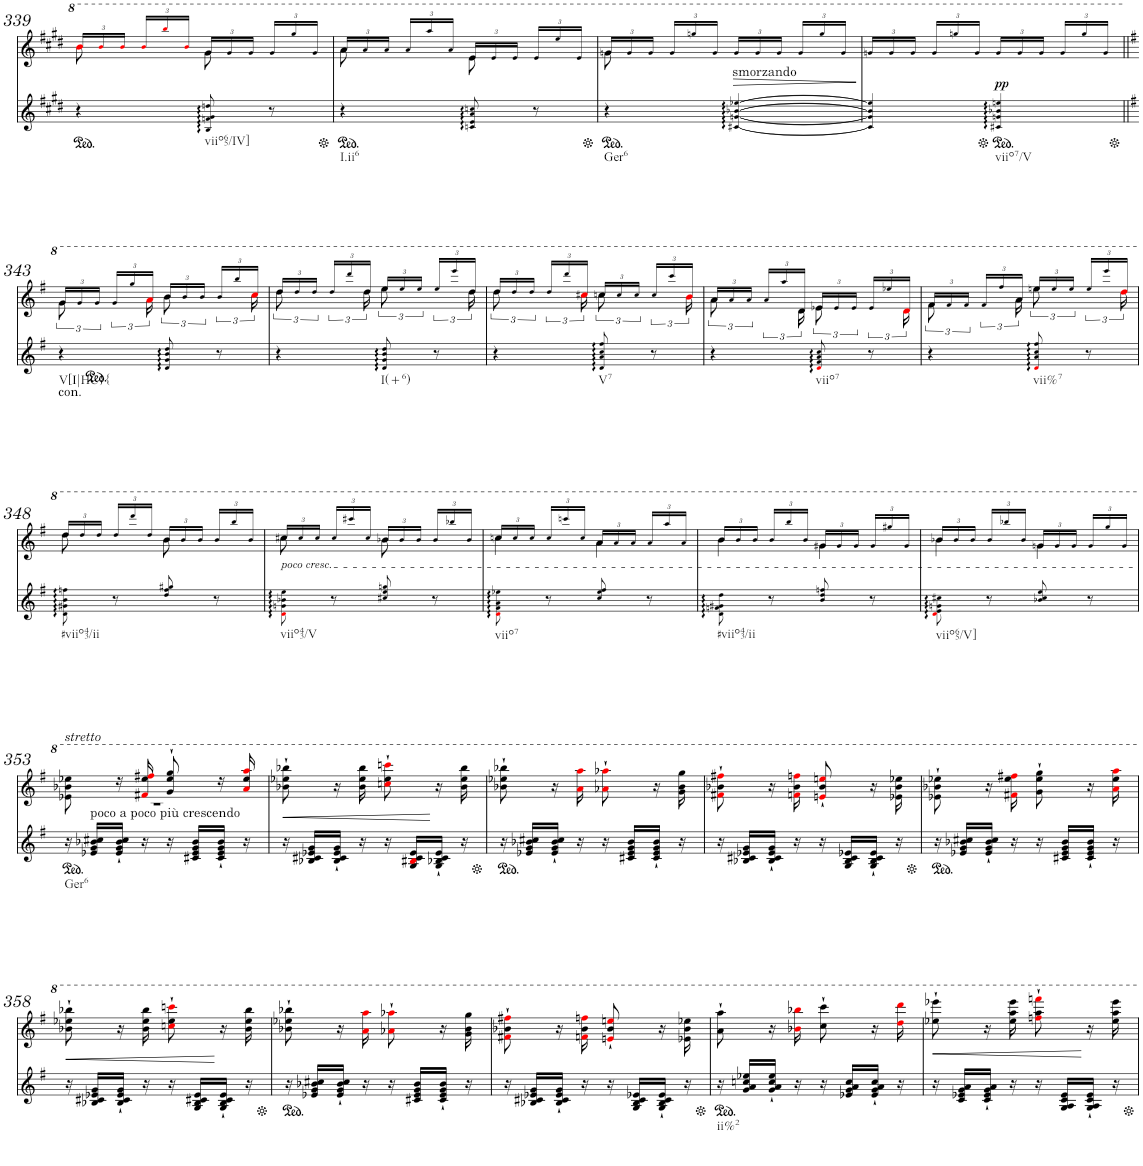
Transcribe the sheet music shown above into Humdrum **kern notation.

**kern	**kern	**dynam
*part1	*part1	*part1
*staff2	*staff1	*staff1/2
*I"Piano	*	*
*I'Pno.	*	*
!!LO:PB:g=z
*clefG2	*clefF4	*
*k[f#c#g#d#]	*k[f#c#g#d#]	*
*M2/4	*M2/4	*
*	*Xbrackettup	*
=339	=339	=339
*	*^	*
4r	24bb!i/LL	8bbi\	.
.	24bb!i/	.	.
.	24bb!i/JJ	.	.
.	24bb!i/LL	8ryy	.
.	24bbb!i/	.	.
.	24bb!i/JJ	.	.
!LO:TX:b:t=viio65/IV]	!	!	!
8B!/ 8fn!/ 8g#!/ 8ddn!/	24gg#!/LL	8gg#\	.
.	24gg#!/	.	.
.	24gg#!/JJ	.	.
8r	24gg#!/LL	8ryy	.
.	24ggg#!/	.	.
.	24gg#!/JJ	.	.
=340	=340	=340	=340
!LO:TX:b:t=I.ii6	!	!	!
4r	24aa!/LL	8aa\	.
.	24aa!/	.	.
.	24aa!/JJ	.	.
.	24aa!/LL	8ryy	.
.	24aaa!/	.	.
.	24aa!/JJ	.	.
8cn!/ 8e!/ 8a!/ 8ccn!/	24ee!/LL	8ee\	.
.	24ee!/	.	.
.	24ee!/JJ	.	.
8r	24ee!/LL	8ryy	.
.	24eee!/	.	.
.	24ee!/JJ	.	.
=341	=341	=341	=341
!LO:TX:b:t=Ger6	!	!	!
4r	24ggn!/LL	8gg\	.
.	24gg!/	.	.
.	24gg!/JJ	.	.
.	24gg!/LL	8ryy	.
.	24gggn!/	.	.
.	24gg!/JJ	.	.
!LO:TX:a:t=smorzando	!	!	!
[4c#X!/ [4gn!/ [4b-X!/ [4ee-X!/	24gg!/LL	4ryy	.
.	24gg!/	.	.
.	24gg!/JJ	.	.
.	24gg!/LL	.	.
.	24ggg!/	.	.
.	24gg!/JJ	.	.
=342	=342	=342	=342
4c#!/] 4g!/] 4b-!/] 4ee-!/]	24ggn!/LL	2ryy	.
.	24gg!/	.	.
.	24gg!/JJ	.	.
.	24gg!/LL	.	.
.	24gggn!/	.	.
.	24gg!/JJ	.	.
!LO:TX:b:t=viio7/V	!	!	!
!	!	!	!LO:DY:b
4c#X!/ 4gn!/ 4b-X!/ 4een!/	24gg!/LL	.	pp
.	24gg!/	.	.
.	24gg!/JJ	.	.
.	24gg!/LL	.	.
.	24ggg!/	.	.
.	24gg!/JJ	.	.
!!LO:LB:g=z	!!
=343||	=343||	=343||	=343||
*k[f#]	*k[f#]	*	*
*	*	*brackettup	*
!LO:TX:b:t=con.	!	!	!
!LO:TX:b:t=V[I|HC}{	!	!	!
4r	24gg!/LL	12gg\	.
.	24gg!/	.	.
.	24gg!/JJ	8ryy	.
*	*Xbrackettup	*	*
.	24gg!/LL	.	.
.	24ggg!/	.	.
.	24aa!i/JJ	24aai\	.
*	*	*brackettup	*
8d!/ 8g!/ 8b!/ 8dd!/	24bb!/LL	12bb\	.
.	24bb!/	.	.
.	24bb!/JJ	8ryy	.
*	*Xbrackettup	*	*
8r	24bb!/LL	.	.
.	24bbb!/	.	.
.	24ccc!i/JJ	24ccci\	.
=344	=344	=344	=344
*	*	*brackettup	*
4r	24ddd!/LL	12ddd\	.
.	24ddd!/	.	.
.	24ddd!/JJ	8ryy	.
*	*Xbrackettup	*	*
.	24ddd!/LL	.	.
.	24dddd!/	.	.
.	24ddd!/JJ	24ddd\	.
*	*	*brackettup	*
!LO:TX:b:t=I(+6)	!	!	!
8d!/ 8g!/ 8b!/ 8dd!/	24eee!/LL	12eee\	.
.	24eee!/	.	.
.	24eee!/JJ	8ryy	.
*	*Xbrackettup	*	*
8r	24eee!/LL	.	.
.	24eeee!/	.	.
.	24ddd!/JJ	24ddd\	.
=345	=345	=345	=345
*	*	*brackettup	*
4r	24ddd!/LL	12ddd\	.
.	24ddd!/	.	.
.	24ddd!/JJ	8ryy	.
*	*Xbrackettup	*	*
.	24ddd!/LL	.	.
.	24dddd!/	.	.
.	24ccc#X!i/JJ	24ccc#i\	.
*	*	*brackettup	*
!LO:TX:b:t=V7	!	!	!
8d!/ 8a!/ 8cc!/ 8ff#!/	24cccn!/LL	12ccc\	.
.	24ccc!/	.	.
.	24ccc!/JJ	8ryy	.
*	*Xbrackettup	*	*
8r	24ccc!/LL	.	.
.	24cccc!/	.	.
.	24bb!i/JJ	24bbi\	.
=346	=346	=346	=346
*	*	*brackettup	*
4r	24aa!/LL	12aa\	.
.	24aa!/	.	.
.	24aa!/JJ	8ryy	.
*	*Xbrackettup	*	*
.	24aa!/LL	.	.
.	24aaa!/	.	.
.	24dd!/JJ	24dd\	.
*	*	*brackettup	*
!LO:TX:b:t=viio7	!	!	!
8d!i/ 8f#!/ 8a!/ 8cc!/	24ee-X!/LL	12ee-\	.
.	24ee-!/	.	.
.	24ee-!/JJ	8ryy	.
*	*Xbrackettup	*	*
8r	24ee-!/LL	.	.
.	24eee-X!/	.	.
.	24dd!i/JJ	24ddi\	.
=347	=347	=347	=347
*	*	*brackettup	*
4r	24ff#!/LL	12ff#\	.
.	24ff#!/	.	.
.	24ff#!/JJ	8ryy	.
*	*Xbrackettup	*	*
.	24ff#!/LL	.	.
.	24fff#!/	.	.
.	24aa!/JJ	24aa\	.
*	*	*brackettup	*
!LO:TX:b:t=vii%7	!	!	!
8d!i/ 8a!/ 8cc!/ 8ff#!/	24eeen!/LL	12eee\	.
.	24eee!/	.	.
.	24eee!/JJ	8ryy	.
*	*Xbrackettup	*	*
8r	24eee!/LL	.	.
.	24eeee!/	.	.
.	24ddd!i/JJ	24dddi\	.
!!LO:LB:g=z	!!
=348	=348	=348	=348
!LO:TX:b:t=#viio43/ii	!	!	!
8d!\ 8g#X!\ 8b!\ 8ffn!\	24ddd!/LL	8ddd\	.
.	24ddd!/	.	.
.	24ddd!/JJ	.	.
8r	24ddd!/LL	8ryy	.
.	24dddd!/	.	.
.	24ddd!/JJ	.	.
8dd!/ 8ff!/ 8gg#X!/	24bb!/LL	8bb\	.
.	24bb!/	.	.
.	24bb!/JJ	.	.
8r	24bb!/LL	8ryy	.
.	24bbb!/	.	.
.	24bb!/JJ	.	.
=349	=349	=349	=349
!	!LO:TX:b:i:t=poco cresc.	!	!
!LO:TX:b:t=viio43/V	!	!	!
8d!i\ 8gn!\ 8b-X!\ 8ee!\	24ccc#X!/LL	8ccc#\	.
.	24ccc#!/	.	.
.	24ccc#!/JJ	.	.
8r	24ccc#!/LL	8ryy	.
.	24cccc#X!/	.	.
.	24ccc#!/JJ	.	.
8cc#X!/ 8ee!/ 8ggn!/	24bb-X!/LL	8bb-\	.
.	24bb-!/	.	.
.	24bb-!/JJ	.	.
8r	24bb-!/LL	8ryy	.
.	24bbb-X!/	.	.
.	24bb-!/JJ	.	.
=350	=350	=350	=350
!LO:TX:b:t=viio7	!	!	!
8d!i\ 8f#!\ 8a!\ 8ee-X!\	24cccn!/LL	4ccc\	.
.	24ccc!/	.	.
.	24ccc!/JJ	.	.
8r	24ccc!/LL	.	.
.	24ccccn!/	.	.
.	24ccc!/JJ	.	.
8cc!/ 8ee-!/ 8ff#!/	24aa!/LL	4aa\	.
.	24aa!/	.	.
.	24aa!/JJ	.	.
8r	24aa!/LL	.	.
.	24aaa!/	.	.
.	24aa!/JJ	.	.
=351	=351	=351	=351
!LO:TX:b:t=#viio43/ii	!	!	!
8d!\ 8fn!\ 8g#X!\ 8dd!\	24bb!/LL	4bb\	.
.	24bb!/	.	.
.	24bb!/JJ	.	.
8r	24bb!/LL	.	.
.	24bbb!/	.	.
.	24bb!/JJ	.	.
8b!/ 8dd!/ 8ffn!/	24gg#X!/LL	4gg#\	.
.	24gg#!/	.	.
.	24gg#!/JJ	.	.
8r	24gg#!/LL	.	.
.	24ggg#X!/	.	.
.	24gg#!/JJ	.	.
=352	=352	=352	=352
!LO:TX:b:t=viio65/V]	!	!	!
8d!i\ 8e!\ 8gn!\ 8cc#X!\	24bb-X!/LL	4bb-\	.
.	24bb-!/	.	.
.	24bb-!/JJ	.	.
8r	24bb-!/LL	.	.
.	24bbb-X!/	.	.
.	24bb-!/JJ	.	.
8b-X!/ 8cc#!/ 8ee!/	24ggn!/LL	4gg\	.
.	24gg!/	.	.
.	24gg!/JJ	.	.
8r	24gg!/LL	.	.
.	24ggg!/	.	.
.	24gg!/JJ	.	.
!!LO:LB:g=z	!!
=353	=353	=353	=353
!	!LO:TX:a:i:t=stretto	!	!
!LO:TX:b:t=Ger6	!	!	!
16r	8ee-X\ 8bb-X\ 8eee-X\	2r	.
!LO:TX:a:t=poco a poco più crescendo	!	!	!
16e-X/ 16g/ 16b-X/ 16cc#X/LL	.	.	.
16e-/` 16g/` 16b-/` 16cc#/`JJ	16r	.	.
16r	16ff#Xi/ 16eee-/ 16fff#Xi/	.	.
16r	8gg/` 8eee-/` 8ggg/`	.	.
16c#X/ 16e-/ 16g/ 16b-/LL	.	.	.
16c#/` 16e-/` 16g/` 16b-/`JJ	16r	.	.
16r	16aai/ 16eee-/ 16aaai/	.	.
*	*v	*v	*
=354	=354	=354
!	!	!LO:HP:b
16r	8bb-X\` 8eee-X\` 8bbb-X\`	<
16B-X/ 16c#X/ 16e-X/ 16g/LL	.	.
16B-/` 16c#/` 16e-/` 16g/`JJ	16r	.
16r	16bb-\ 16eee-\ 16bbb-\	.
16r	8cccni\` 8eee-\` 8ccccni\`	.
16G/ 16B#Xi/ 16c#/ 16e-/LL	.	.
16G/` 16B-X/` 16c#/` 16e-/`JJ	16r	[
16r	16bb-\ 16eee-\ 16bbb-\	.
=355	=355	=355
16r	8bb-X\` 8eee-X\` 8bbb-X\`	.
16e-X/ 16g/ 16b-X/ 16cc#X/LL	.	.
16e-/` 16g/` 16b-/` 16cc#/`JJ	16r	.
16r	16aai\ 16aaai\	.
16r	8aa-Xi\` 8aaa-Xi\`	.
16c#X/ 16e-/ 16g/ 16b-/LL	.	.
16c#/` 16e-/` 16g/` 16b-/`JJ	16r	.
16r	16gg\ 16bb-\ 16ggg\	.
=356	=356	=356
16r	8ff#Xi\` 8bb-X\` 8fff#Xi\`	.
16B-X/ 16c#X/ 16e-X/ 16g/LL	.	.
16B-/` 16c#/` 16e-/` 16g/`JJ	16r	.
16r	16ffni\ 16bb-\ 16fffni\	.
16r	8eeni/` 8bb-/` 8eeeni/`	.
16G/ 16B-/ 16c#/ 16e-X/LL	.	.
16G/` 16B-/` 16c#/` 16e-/`JJ	16r	.
16r	16ee-X\ 16bb-\ 16eee-X\	.
=357	=357	=357
16r	8ee-X\` 8bb-X\` 8eee-X\`	.
16e-X/ 16g/ 16b-X/ 16cc#X/LL	.	.
16e-/` 16g/` 16b-/` 16cc#/`JJ	16r	.
16r	16ff#Xi\ 16eee-\ 16fff#Xi\	.
16r	8gg\` 8eee-\` 8ggg\`	.
16c#X/ 16e-/ 16g/ 16b-/LL	.	.
16c#/` 16e-/` 16g/` 16b-/`JJ	16r	.
16r	16aai\ 16eee-\ 16aaai\	.
!!LO:LB:g=z
=358	=358	=358
!	!	!LO:HP:b
16r	8bb-X\` 8eee-X\` 8bbb-X\`	<
16B-X/ 16c#X/ 16e-X/ 16g/LL	.	.
16B-/` 16c#/` 16e-/` 16g/`JJ	16r	.
16r	16bb-\ 16eee-\ 16bbb-\	.
16r	8cccni\` 8eee-\` 8ccccni\`	.
16G/ 16B-/ 16c#X/ 16e-/LL	.	.
16G/` 16B-/` 16c#/` 16e-/`JJ	16r	[
16r	16bb-\ 16eee-\ 16bbb-\	.
=359	=359	=359
16r	8bb-X\` 8eee-X\` 8bbb-X\`	.
16e-X/ 16g/ 16b-X/ 16cc#X/LL	.	.
16e-/` 16g/` 16b-/` 16cc#/`JJ	16r	.
16r	16aai\ 16aaai\	.
16r	8aa-Xi\` 8aaa-Xi\`	.
16c#X/ 16e-/ 16g/ 16b-/LL	.	.
16c#/` 16e-/` 16g/` 16b-/`JJ	16r	.
16r	16gg\ 16bb-\ 16ggg\	.
=360	=360	=360
16r	8ff#Xi\` 8bb-X\` 8fff#Xi\`	.
16B-X/ 16c#X/ 16e-X/ 16g/LL	.	.
16B-/` 16c#/` 16e-/` 16g/`JJ	16r	.
16r	16ffni\ 16bb-\ 16fffni\	.
16r	8eeni/` 8bb-/` 8eeeni/`	.
16G/ 16B-/ 16c#/ 16e-X/LL	.	.
16G/` 16B-/` 16c#/` 16e-/`JJ	16r	.
16r	16ee-X\ 16bb-\ 16eee-X\	.
=361	=361	=361
!LO:TX:b:t=ii%2	!	!
16r	8aa\` 8aaa\`	.
16g/ 16a/ 16ccn/ 16ee-X/LL	.	.
16g/` 16a/` 16cc/` 16ee-/`JJ	16r	.
16r	16bb-Xi\ 16bbb-Xi\	.
16r	8ccc\` 8cccc\`	.
16e-X/ 16g/ 16a/ 16cc/LL	.	.
16e-/` 16g/` 16a/` 16cc/`JJ	16r	.
16r	16dddi\ 16ddddi\	.
=362	=362	=362
!	!	!LO:HP:b
16r	8eee-X\` 8eeee-X\`	<
16c/ 16e-X/ 16g/ 16a/LL	.	.
16c/` 16e-/` 16g/` 16a/`JJ	16r	.
16r	16eee-\ 16aaa\ 16eeee-\	.
16r	8fffni\` 8aaa\` 8ffffni\`	.
16G/ 16A/ 16c/ 16e-/LL	.	.
16G/` 16A/` 16c/` 16e-/`JJ	16r	[
16r	16eee-\ 16aaa\ 16eeee-\	.
=	=	=
*-	*-	*-
